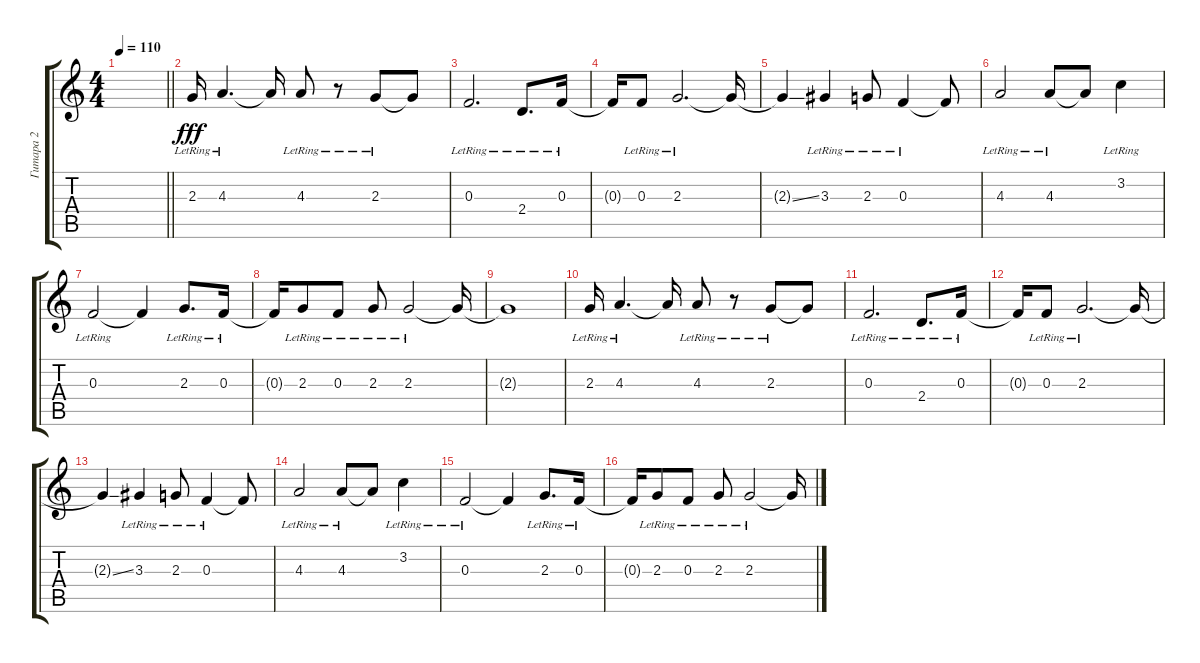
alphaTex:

\track ("Гитара 2" "Гитара 2") {instrument acousticguitarsteel}
\staff {score tabs}
\tuning (D4 A3 F3 C3 G2 D2) {hide}
\ts (4 4)
\tempo 110
\clef g2
\barLineRight lightlight
\ks c
|
2.3{lr}.16{dy fff} 4.3{lr}.4{d} 4.3{t}.16 4.3{lr}.8 r.8 2.3{lr}.8 2.3{t}.8 |
0.3{lr}.2{d} 2.4{lr}.8{d} 0.3{lr}.16 |
0.3{t}.16 0.3{lr}.8 2.3{lr}.2{d} 2.3{t}.16 |
2.3{ss t}.4 3.3{lr}.4 2.3{lr}.8 0.3{lr}.4 0.3{t}.8 |
4.3{lr}.2 4.3{lr}.8 4.3{t}.8 3.2{lr}.4 |
0.3{lr}.2 0.3{t}.4 2.3{lr}.8{d} 0.3{lr}.16 |
0.3{t}.16 2.3{lr}.8 0.3{lr}.8 2.3{lr}.8 2.3{lr}.2 2.3{t}.16 |
2.3{t}.1 |
2.3{lr}.16 4.3{lr}.4{d} 4.3{t}.16 4.3{lr}.8 r.8 2.3{lr}.8 2.3{t}.8 |
0.3{lr}.2{d} 2.4{lr}.8{d} 0.3{lr}.16 |
0.3{t}.16 0.3{lr}.8 2.3{lr}.2{d} 2.3{t}.16 |
2.3{ss t}.4 3.3{lr}.4 2.3{lr}.8 0.3{lr}.4 0.3{t}.8 |
4.3{lr}.2 4.3{lr}.8 4.3{t}.8 3.2{lr}.4 |
0.3{lr}.2 0.3{t}.4 2.3{lr}.8{d} 0.3{lr}.16 |
0.3{t}.16 2.3{lr}.8 0.3{lr}.8 2.3{lr}.8 2.3{lr}.2 2.3{t}.16
